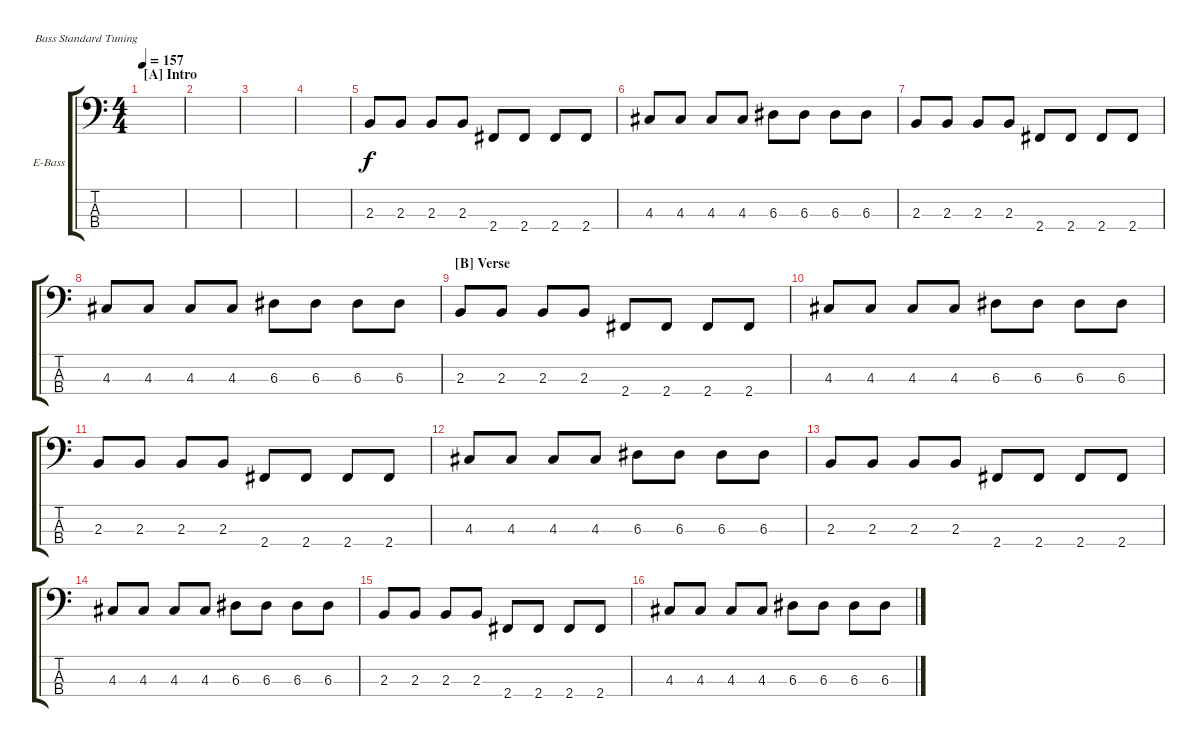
\defaultSystemsLayout 4
\bracketExtendMode groupsimilarinstruments
\firstSystemTrackNameOrientation horizontal
\otherSystemsTrackNameOrientation horizontal
\track ("Bass Guitar" "E-Bass") {instrument electricbassfinger}
\staff {score tabs}
\tuning (G2 D2 A1 E1)
\ts (4 4)
\section ("A" "Intro")
\tempo 157
\clef f4
\scale
0.485477
\ks c
|
\scale
0.257261 |
\scale
0.257261 |
\scale
0.333333 |
\scale
0.333333 2.3.8 2.3.8 2.3.8 2.3.8 2.4.8 2.4.8 2.4.8 2.4.8 |
\scale
0.333333 4.3.8 4.3.8 4.3.8 4.3.8 6.3.8 6.3.8 6.3.8 6.3.8 |
\scale
0.333333 2.3.8 2.3.8 2.3.8 2.3.8 2.4.8 2.4.8 2.4.8 2.4.8 |
\scale
0.333333 4.3.8 4.3.8 4.3.8 4.3.8 6.3.8 6.3.8 6.3.8 6.3.8 |
\section ("B" "Verse")
\scale
0.333333 2.3.8 2.3.8 2.3.8 2.3.8 2.4.8 2.4.8 2.4.8 2.4.8 |
\scale
0.333333 4.3.8 4.3.8 4.3.8 4.3.8 6.3.8 6.3.8 6.3.8 6.3.8 |
\scale
0.333333 2.3.8 2.3.8 2.3.8 2.3.8 2.4.8 2.4.8 2.4.8 2.4.8 |
\scale
0.333333 4.3.8 4.3.8 4.3.8 4.3.8 6.3.8 6.3.8 6.3.8 6.3.8 |
\scale
0.333333 2.3.8 2.3.8 2.3.8 2.3.8 2.4.8 2.4.8 2.4.8 2.4.8 |
\scale
0.333333 4.3.8 4.3.8 4.3.8 4.3.8 6.3.8 6.3.8 6.3.8 6.3.8 |
\scale
0.333333 2.3.8 2.3.8 2.3.8 2.3.8 2.4.8 2.4.8 2.4.8 2.4.8 |
\scale
0.333333 4.3.8 4.3.8 4.3.8 4.3.8 6.3.8 6.3.8 6.3.8 6.3.8
